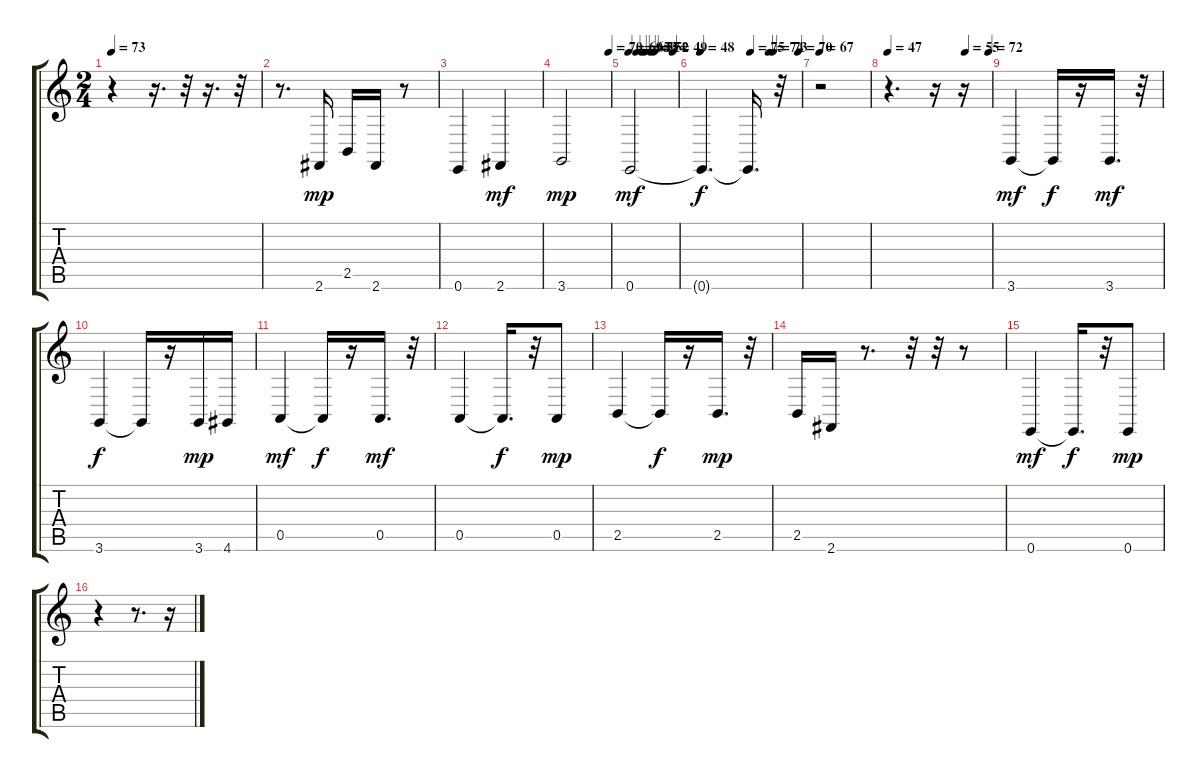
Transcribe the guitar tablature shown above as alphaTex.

\track "" {instrument stringensemble1}
\staff {score tabs}
\tuning (E4 B3 G3 D3 A2 E2) {hide}
\ts (2 4)
\tempo 73
\clef g2
\ks c
r.4{dy mp} r.16{d} r.32 r.16{d} r.32 |
r.8{d} 2.6.16 2.5.16 2.6.16 r.8 |
0.6.4 2.6.4{dy mf} |
\tempo (70 0.9791666666666666)
3.6.2{dy mp} |
\tempo 69
\tempo (64 0.16666666666666666)
\tempo (59 0.2916666666666667)
\tempo (57 0.3541666666666667)
\tempo (54 0.4791666666666667)
\tempo (52 0.5416666666666666)
\tempo (49 0.9166666666666666)
0.6.2{dy mf} |
\tempo 48
\tempo (75 0.5)
\tempo (74 0.6875)
\tempo (73 0.7291666666666666)
\tempo (70 0.9791666666666666)
0.6{t}.4{d dy f} 0.6{t}.16{d} r.32 |
\tempo 67
r.2 |
\tempo 47
\tempo (55 0.75)
\tempo (72 0.9791666666666666)
r.4{d} r.16 r.16 |
3.6.4{dy mf} 3.6{t}.16{dy f} r.16 3.6.16{d dy mf} r.32 |
3.6.4{dy f} 3.6{t}.16 r.16 3.6.16{dy mp} 4.6.16 |
0.5.4{dy mf} 0.5{t}.16{dy f} r.16 0.5.16{d dy mf} r.32 |
0.5.4 0.5{t}.16{d dy f} r.32 0.5.8{dy mp} |
2.5.4 2.5{t}.16{dy f} r.16 2.5.16{d dy mp} r.32 |
2.5.16 2.6.16 r.8{d} r.32 r.32 r.8 |
0.6.4{dy mf} 0.6{t}.16{d dy f} r.32 0.6.8{dy mp} |
r.4 r.8{d} r.16
